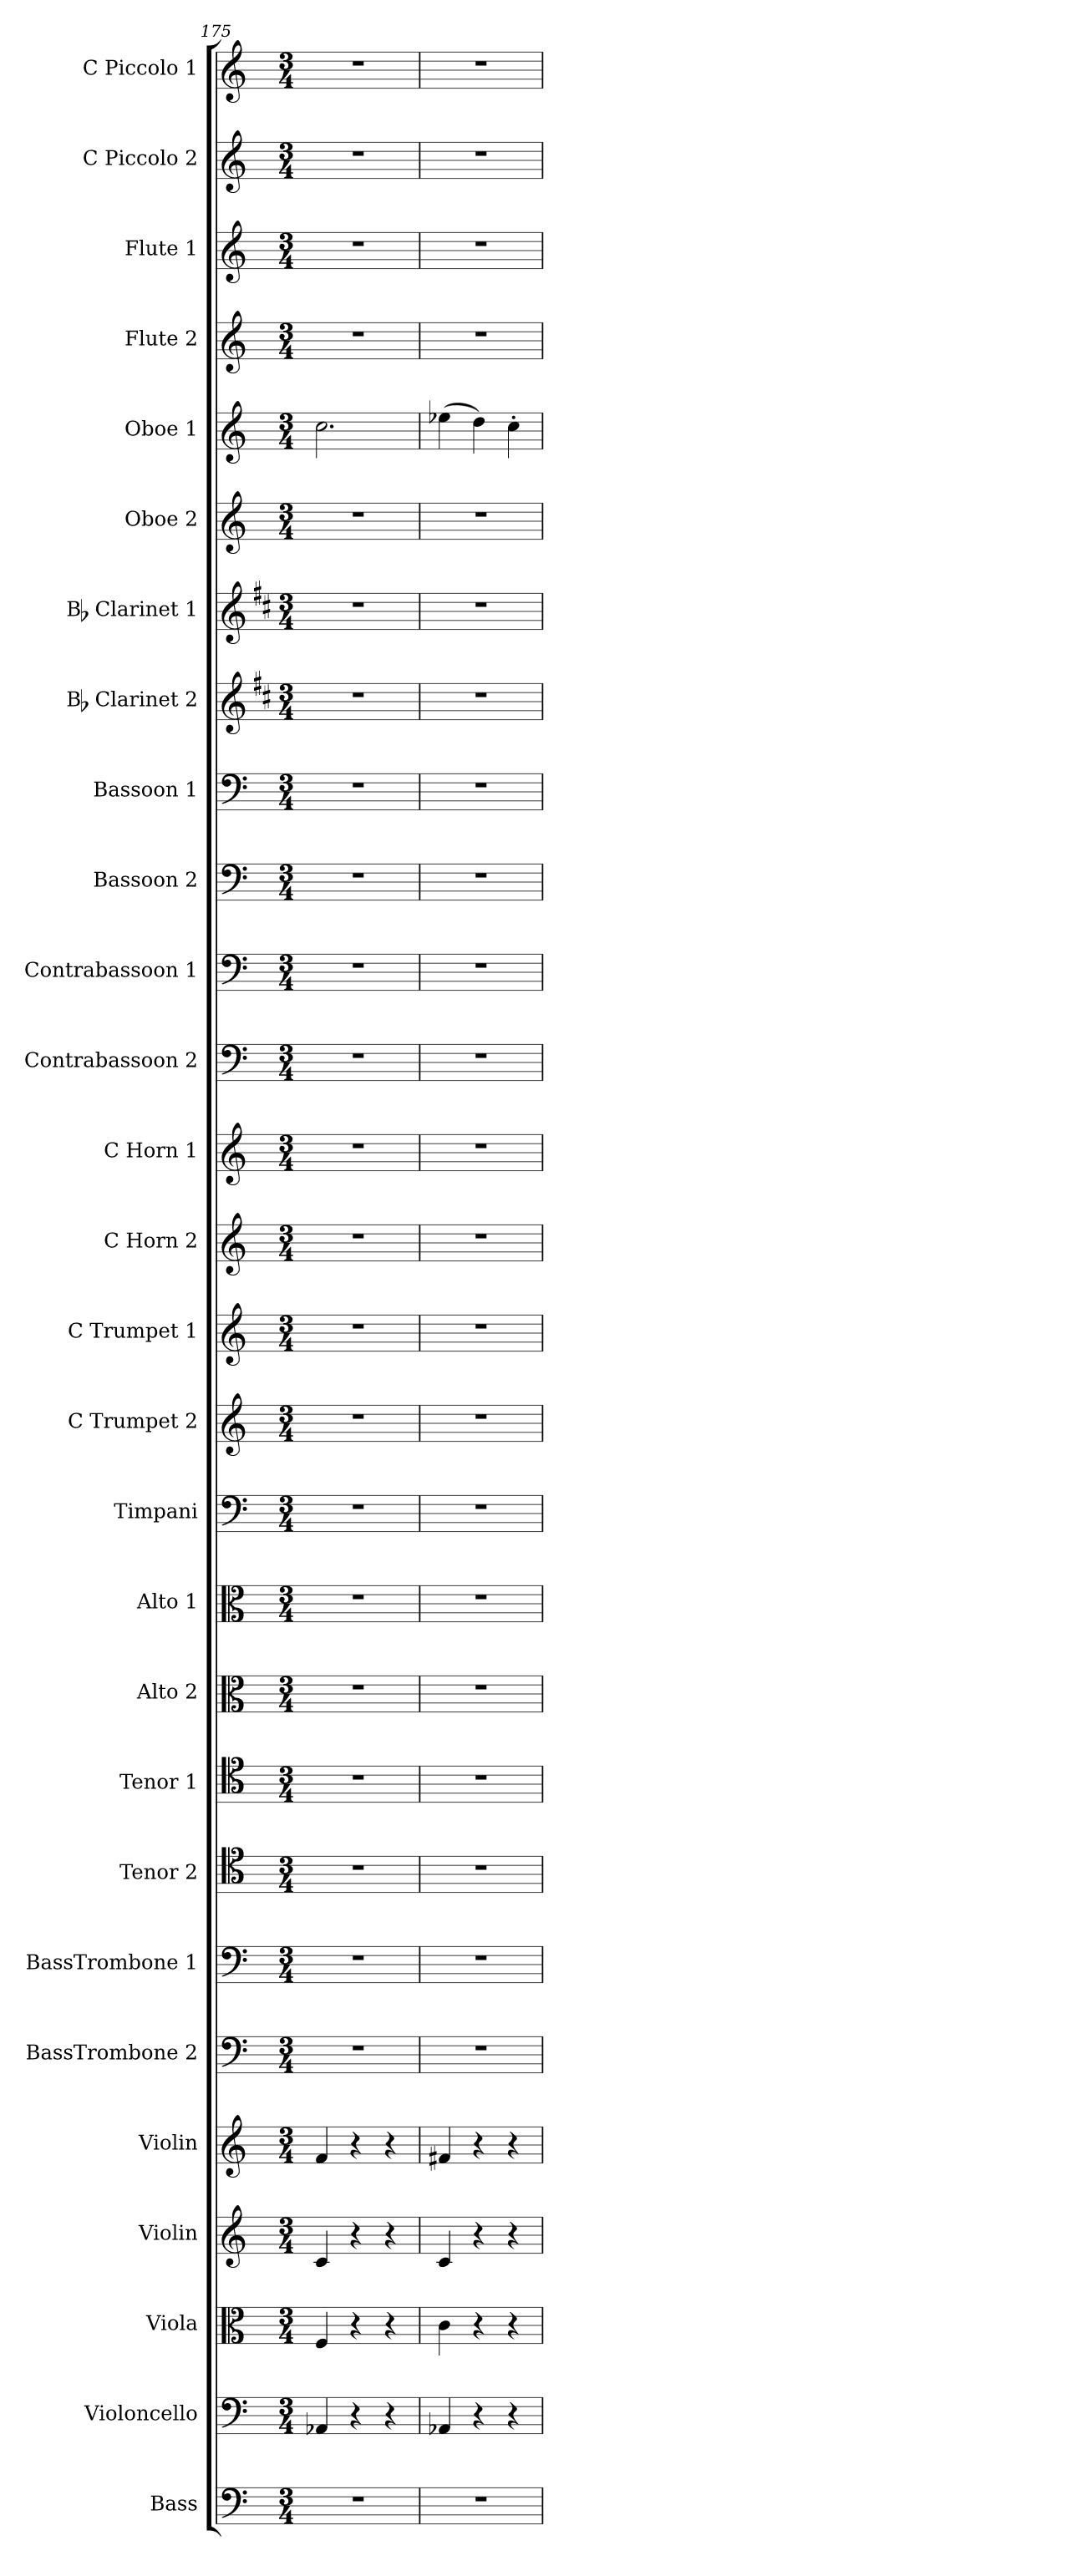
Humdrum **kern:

**kern	**kern	**kern	**kern	**kern	**kern	**kern	**kern	**kern	**kern	**kern	**kern	**kern	**kern	**kern	**kern	**kern	**kern	**kern	**kern	**kern	**kern	**kern	**kern	**kern	**kern	**kern	**kern
*part28	*part27	*part26	*part25	*part24	*part23	*part22	*part21	*part20	*part19	*part18	*part17	*part16	*part15	*part14	*part13	*part12	*part11	*part10	*part9	*part8	*part7	*part6	*part5	*part4	*part3	*part2	*part1
*staff28	*staff27	*staff26	*staff25	*staff24	*staff23	*staff22	*staff21	*staff20	*staff19	*staff18	*staff17	*staff16	*staff15	*staff14	*staff13	*staff12	*staff11	*staff10	*staff9	*staff8	*staff7	*staff6	*staff5	*staff4	*staff3	*staff2	*staff1
*I"Bass	*I"Violoncello	*I"Viola	*I"Violin	*I"Violin	*I"BassTrombone 2	*I"BassTrombone 1	*I"Tenor 2	*I"Tenor 1	*I"Alto 2	*I"Alto 1	*I"Timpani	*I"C Trumpet 2	*I"C Trumpet 1	*I"C Horn 2	*I"C Horn 1	*I"Contrabassoon 2	*I"Contrabassoon 1	*I"Bassoon 2	*I"Bassoon 1	*I"Bb Clarinet 2	*I"Bb Clarinet 1	*I"Oboe 2	*I"Oboe 1	*I"Flute 2	*I"Flute 1	*I"C Piccolo 2	*I"C Piccolo 1
*I'B	*I'Vc	*I'Vla	*I'Vln	*I'Vln	*I'BTrb 2	*I'BTrb 1	*I'T 2	*I'T 1	*I'A 2	*I'A 1	*I'Timp	*I'Tpt 2	*I'Tpt 1	*I'Hn 2	*I'Hn 1	*I'C Bsn 2	*I'C Bsn 1	*I'Bsn 2	*I'Bsn 1	*I'Cl 2	*I'Cl 1	*I'Ob 2	*I'Ob 1	*I'Fl 2	*I'Fl 1	*I'Picc 2	*I'Picc 1
!!LO:PB:g=z
*clefF4	*clefF4	*clefC3	*clefG2	*clefG2	*clefF4	*clefF4	*clefC4	*clefC4	*clefC3	*clefC3	*clefF4	*clefG2	*clefG2	*clefG2	*clefG2	*clefF4	*clefF4	*clefF4	*clefF4	*clefG2	*clefG2	*clefG2	*clefG2	*clefG2	*clefG2	*clefG2	*clefG2
*ITrd7c12	*	*	*	*	*	*	*	*	*	*	*	*	*	*ITrd7c12	*ITrd7c12	*ITrd7c12	*ITrd7c12	*	*	*ITrd1c2	*ITrd1c2	*	*	*	*	*ITrd-7c-12	*ITrd-7c-12
*k[]	*k[]	*k[]	*k[]	*k[]	*k[]	*k[]	*k[]	*k[]	*k[]	*k[]	*k[]	*k[]	*k[]	*k[]	*k[]	*k[]	*k[]	*k[]	*k[]	*k[]	*k[]	*k[]	*k[]	*k[]	*k[]	*k[]	*k[]
*M3/4	*M3/4	*M3/4	*M3/4	*M3/4	*M3/4	*M3/4	*M3/4	*M3/4	*M3/4	*M3/4	*M3/4	*M3/4	*M3/4	*M3/4	*M3/4	*M3/4	*M3/4	*M3/4	*M3/4	*M3/4	*M3/4	*M3/4	*M3/4	*M3/4	*M3/4	*M3/4	*M3/4
=175	=175	=175	=175	=175	=175	=175	=175	=175	=175	=175	=175	=175	=175	=175	=175	=175	=175	=175	=175	=175	=175	=175	=175	=175	=175	=175	=175
2.r	4AA-X	4F	4c	4f	2.r	2.r	2.r	2.r	2.r	2.r	2.r	2.r	2.r	2.r	2.r	2.r	2.r	2.r	2.r	2.r	2.r	2.r	2.cc	2.r	2.r	2.r	2.r
.	4r	4r	4r	4r	.	.	.	.	.	.	.	.	.	.	.	.	.	.	.	.	.	.	.	.	.	.	.
.	4r	4r	4r	4r	.	.	.	.	.	.	.	.	.	.	.	.	.	.	.	.	.	.	.	.	.	.	.
=176	=176	=176	=176	=176	=176	=176	=176	=176	=176	=176	=176	=176	=176	=176	=176	=176	=176	=176	=176	=176	=176	=176	=176	=176	=176	=176	=176
2.r	4AA-X	4c	4c	4f#X	2.r	2.r	2.r	2.r	2.r	2.r	2.r	2.r	2.r	2.r	2.r	2.r	2.r	2.r	2.r	2.r	2.r	2.r	(4ee-X	2.r	2.r	2.r	2.r
.	4r	4r	4r	4r	.	.	.	.	.	.	.	.	.	.	.	.	.	.	.	.	.	.	4dd)	.	.	.	.
.	4r	4r	4r	4r	.	.	.	.	.	.	.	.	.	.	.	.	.	.	.	.	.	.	4cc'	.	.	.	.
=	=	=	=	=	=	=	=	=	=	=	=	=	=	=	=	=	=	=	=	=	=	=	=	=	=	=	=
*-	*-	*-	*-	*-	*-	*-	*-	*-	*-	*-	*-	*-	*-	*-	*-	*-	*-	*-	*-	*-	*-	*-	*-	*-	*-	*-	*-
